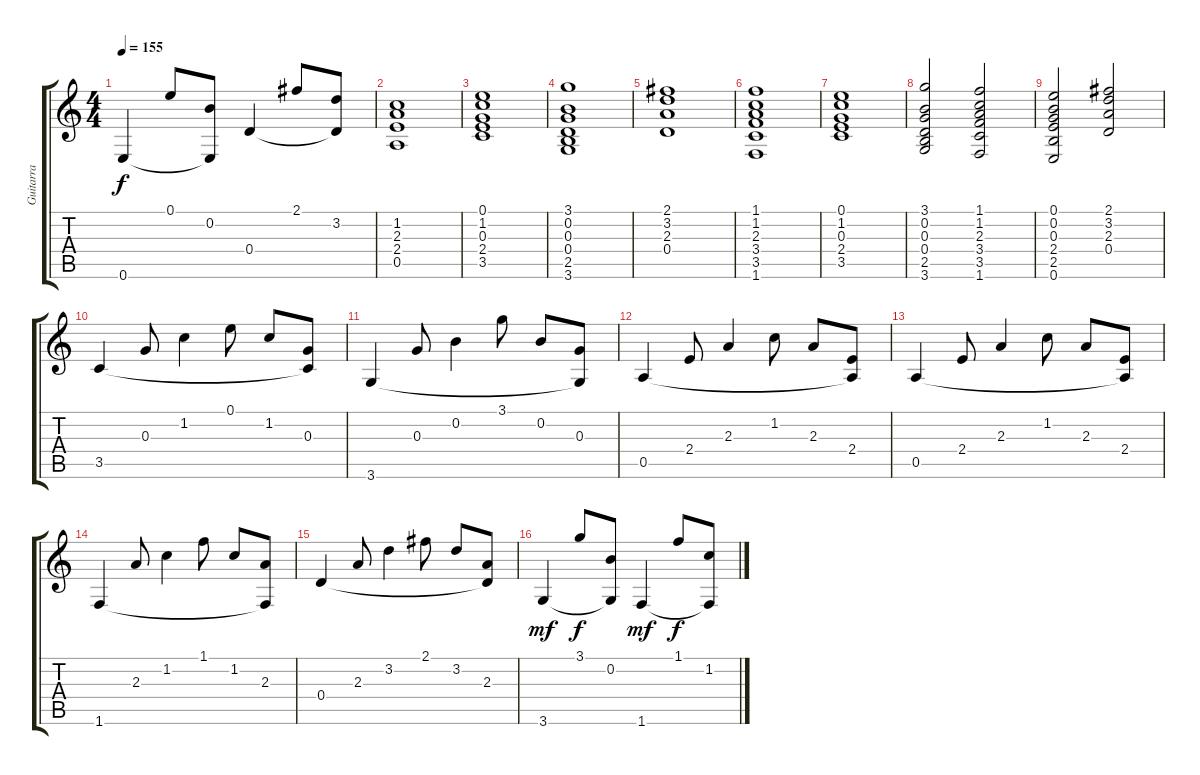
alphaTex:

\track ("Guitarra" "Guitarra") {instrument acousticguitarsteel}
\staff {score tabs}
\tuning (E4 B3 G3 D3 A2 E2) {hide}
\ts (4 4)
\tempo 155
\clef g2
\ks c
0.6.4{dy f} 0.1.8 (0.2 0.6{t}).8 0.4.4 2.1.8 (3.2 0.4{t}).8 |
(1.2 2.3 2.4 0.5).1{volume 10} |
(0.1 1.2 0.3 2.4 3.5).1 |
(3.1 0.2 0.3 0.4 2.5 3.6).1 |
(2.1 3.2 2.3 0.4).1 |
(1.1 1.2 2.3 3.4 3.5 1.6).1 |
(0.1 1.2 0.3 2.4 3.5).1 |
(3.1 0.2 0.3 0.4 2.5 3.6).2 (1.1 1.2 2.3 3.4 3.5 1.6).2 |
(0.1 0.2 0.3 2.4 2.5 0.6).2 (2.1 3.2 2.3 0.4).2 |
3.5.4 0.3.8 1.2.4 0.1.8 1.2.8 (0.3 3.5{t}).8 |
3.6.4 0.3.8 0.2.4 3.1.8 0.2.8 (0.3 3.6{t}).8 |
0.5.4 2.4.8 2.3.4 1.2.8 2.3.8 (2.4 0.5{t}).8 |
0.5.4 2.4.8 2.3.4 1.2.8 2.3.8 (2.4 0.5{t}).8 |
1.6.4 2.3.8 1.2.4 1.1.8 1.2.8 (2.3 1.6{t}).8 |
0.4.4 2.3.8 3.2.4 2.1.8 3.2.8 (2.3 0.4{t}).8 |
3.6.4{dy mf} 3.1.8{dy f} (0.2 3.6{t}).8 1.6.4{dy mf} 1.1.8{dy f} (1.2 1.6{t}).8
